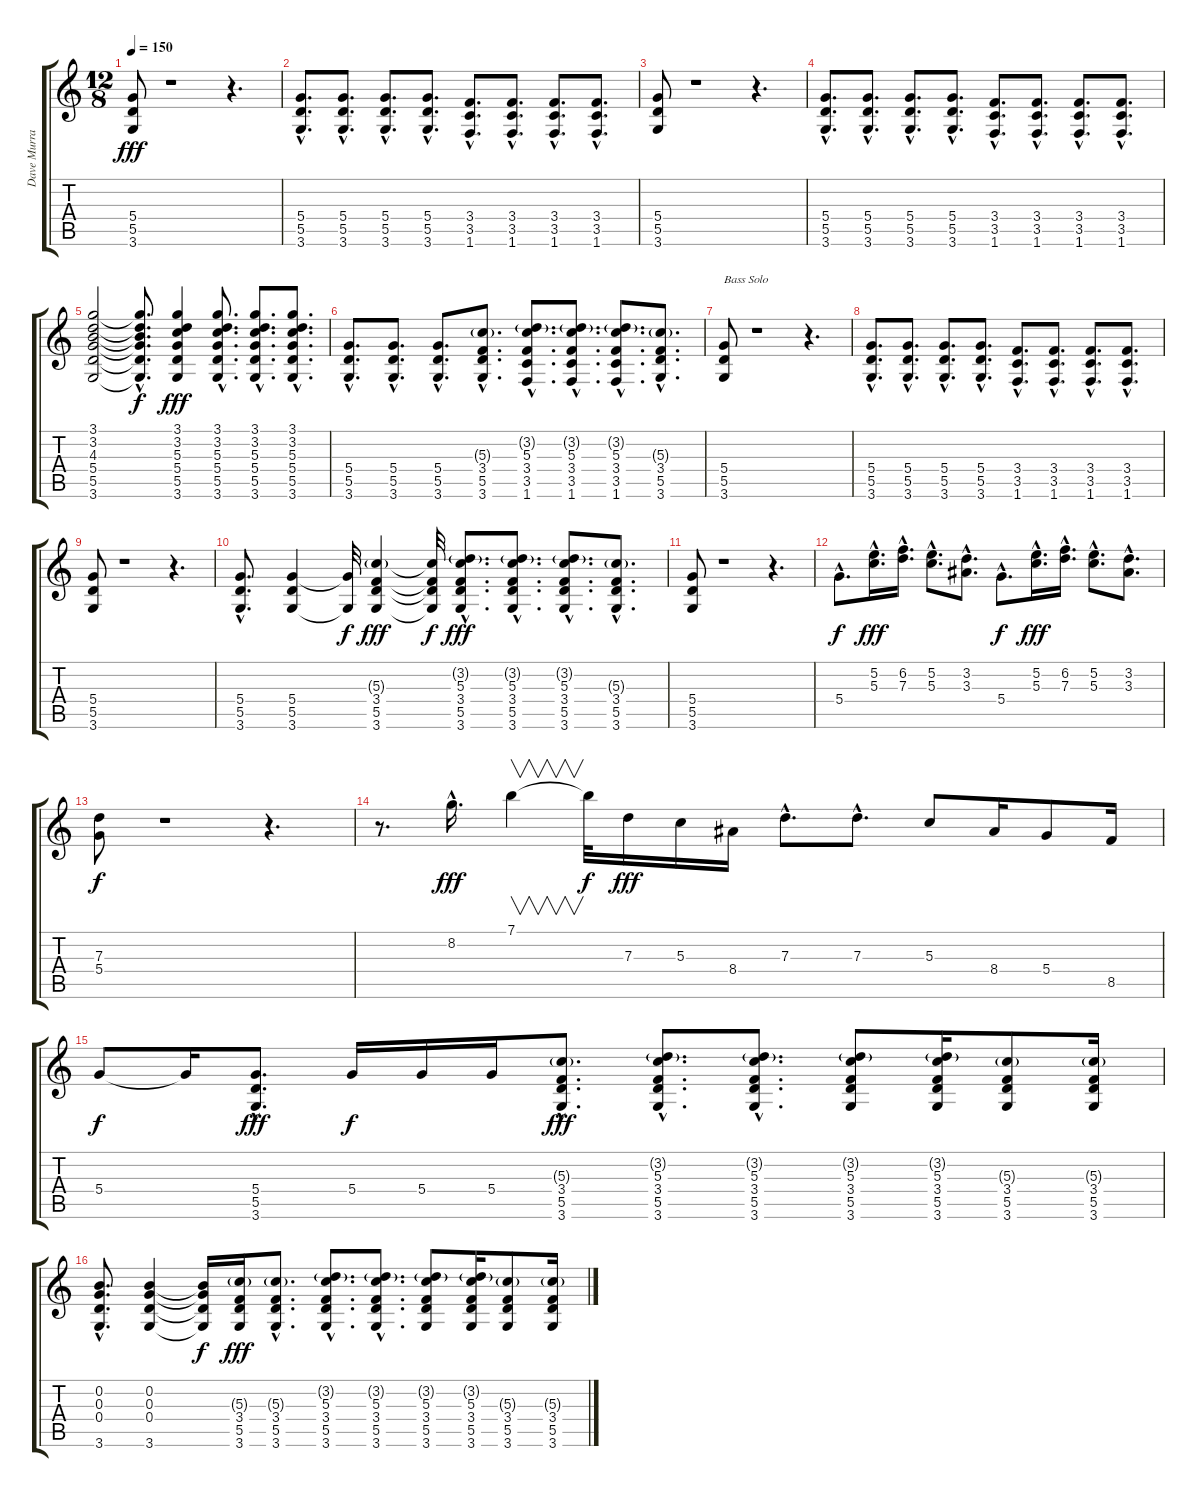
\track ("Dave Murray  ( guitar )" "Dave Murra") {instrument overdrivenguitar}
\staff {score tabs}
\tuning (E4 B3 G3 D3 A2 E2) {hide}
\ts (12 8)
\tempo 150
\clef g2
\ks c
(5.4 5.5 3.6).8{dy fff} r.1 r.4{d} |
(5.4{hac} 5.5{hac} 3.6{hac}).8{d} (5.4{hac} 5.5{hac} 3.6{hac}).8{d} (5.4{hac} 5.5{hac} 3.6{hac}).8{d} (5.4{hac} 5.5{hac} 3.6{hac}).8{d} (3.4{hac} 3.5{hac} 1.6{hac}).8{d} (3.4{hac} 3.5{hac} 1.6{hac}).8{d} (3.4{hac} 3.5{hac} 1.6{hac}).8{d} (3.4{hac} 3.5{hac} 1.6{hac}).8{d} |
(5.4 5.5 3.6).8 r.1 r.4{d} |
(5.4{hac} 5.5{hac} 3.6{hac}).8{d} (5.4{hac} 5.5{hac} 3.6{hac}).8{d} (5.4{hac} 5.5{hac} 3.6{hac}).8{d} (5.4{hac} 5.5{hac} 3.6{hac}).8{d} (3.4{hac} 3.5{hac} 1.6{hac}).8{d} (3.4{hac} 3.5{hac} 1.6{hac}).8{d} (3.4{hac} 3.5{hac} 1.6{hac}).8{d} (3.4{hac} 3.5{hac} 1.6{hac}).8{d} |
(3.1 3.2 4.3 5.4 5.5 3.6).2 (3.1{hac t} 3.2{hac t} 4.3{hac t} 5.4{hac t} 5.5{hac t} 3.6{hac t}).8{d dy f} (3.1 3.2 5.3 5.4 5.5 3.6).4{dy fff} (3.1{hac} 3.2{hac} 5.3{hac} 5.4{hac} 5.5{hac} 3.6{hac}).8{d} (3.1{hac} 3.2{hac} 5.3{hac} 5.4{hac} 5.5{hac} 3.6{hac}).8{d} (3.1{hac} 3.2{hac} 5.3{hac} 5.4{hac} 5.5{hac} 3.6{hac}).8{d} |
(5.4{hac} 5.5{hac} 3.6{hac}).8{d} (5.4{hac} 5.5{hac} 3.6{hac}).8{d} (5.4{hac} 5.5{hac} 3.6{hac}).8{d} (5.3{g hac} 3.4{hac} 5.5{hac} 3.6{hac}).8{d} (3.2{g hac} 5.3{hac} 3.4{hac} 3.5{hac} 1.6{hac}).8{d} (3.2{g hac} 5.3{hac} 3.4{hac} 3.5{hac} 1.6{hac}).8{d} (3.2{g hac} 5.3{hac} 3.4{hac} 3.5{hac} 1.6{hac}).8{d} (5.3{g hac} 3.4{hac} 5.5{hac} 3.6{hac}).8{d} |
(5.4 5.5 3.6).8{txt "Bass Solo"} r.1 r.4{d} |
(5.4{hac} 5.5{hac} 3.6{hac}).8{d} (5.4{hac} 5.5{hac} 3.6{hac}).8{d} (5.4{hac} 5.5{hac} 3.6{hac}).8{d} (5.4{hac} 5.5{hac} 3.6{hac}).8{d} (3.4{hac} 3.5{hac} 1.6{hac}).8{d} (3.4{hac} 3.5{hac} 1.6{hac}).8{d} (3.4{hac} 3.5{hac} 1.6{hac}).8{d} (3.4{hac} 3.5{hac} 1.6{hac}).8{d} |
(5.4 5.5 3.6).8 r.1 r.4{d} |
(5.4{hac} 5.5{hac} 3.6{hac}).8{d} (5.4 5.5 3.6).4 (5.4{t} 3.6{t}).32{dy f} (5.3{g} 3.4 5.5 3.6).4{dy fff} (5.3{t} 3.4{t} 5.5{t} 3.6{t}).32{dy f} (3.2{g hac} 5.3{hac} 3.4{hac} 5.5{hac} 3.6{hac}).8{d dy fff} (3.2{g hac} 5.3{hac} 3.4{hac} 5.5{hac} 3.6{hac}).8{d} (3.2{g hac} 5.3{hac} 3.4{hac} 5.5{hac} 3.6{hac}).8{d} (5.3{g hac} 3.4{hac} 5.5{hac} 3.6{hac}).8{d} |
(5.4 5.5 3.6).8 r.1 r.4{d} |
5.4{hac}.8{d dy f} (5.2{hac} 5.3{hac}).16{d dy fff} (6.2{hac} 7.3{hac}).16{d} (5.2{hac} 5.3{hac}).8{d} (3.2{hac} 3.3{hac}).8{d} 5.4{hac}.8{d dy f} (5.2{hac} 5.3{hac}).16{d dy fff} (6.2{hac} 7.3{hac}).16{d} (5.2{hac} 5.3{hac}).8{d} (3.2{hac} 3.3{hac}).8{d} |
(7.3 5.4).8{dy f} r.1 r.4{d} |
r.8{d} 8.2{hac}.16{d dy fff} 7.1.4{v} 7.1{t}.32{dy f} 7.3.16{dy fff} 5.3.16 8.4.16 7.3{hac}.8{d} 7.3{hac}.8{d} 5.3.8 8.4.16 5.4.8 8.5.16 |
5.4.8{dy f} 5.4{t}.16 (5.4{hac} 5.5{hac} 3.6{hac}).8{d dy fff} 5.4.16{dy f} 5.4.16 5.4.16 (5.3{g hac} 3.4{hac} 5.5{hac} 3.6{hac}).8{d dy fff} (3.2{g hac} 5.3{hac} 3.4{hac} 5.5{hac} 3.6{hac}).8{d} (3.2{g hac} 5.3{hac} 3.4{hac} 5.5{hac} 3.6{hac}).8{d} (3.2{g} 5.3 3.4 5.5 3.6).8 (3.2{g} 5.3 3.4 5.5 3.6).16 (5.3{g} 3.4 5.5 3.6).8 (5.3{g} 3.4 5.5 3.6).16 |
(0.2{hac} 0.3{hac} 0.4{hac} 3.6{hac}).8{d} (0.2 0.3 0.4 3.6).4 (0.2{t} 0.3{t} 0.4{t} 3.6{t}).16{dy f} (5.3{g} 3.4 5.5 3.6).16{dy fff} (5.3{g hac} 3.4{hac} 5.5{hac} 3.6{hac}).8{d} (3.2{g hac} 5.3{hac} 3.4{hac} 5.5{hac} 3.6{hac}).8{d} (3.2{g hac} 5.3{hac} 3.4{hac} 5.5{hac} 3.6{hac}).8{d} (3.2{g} 5.3 3.4 5.5 3.6).8 (3.2{g} 5.3 3.4 5.5 3.6).16 (5.3{g} 3.4 5.5 3.6).8 (5.3{g} 3.4 5.5 3.6).16
